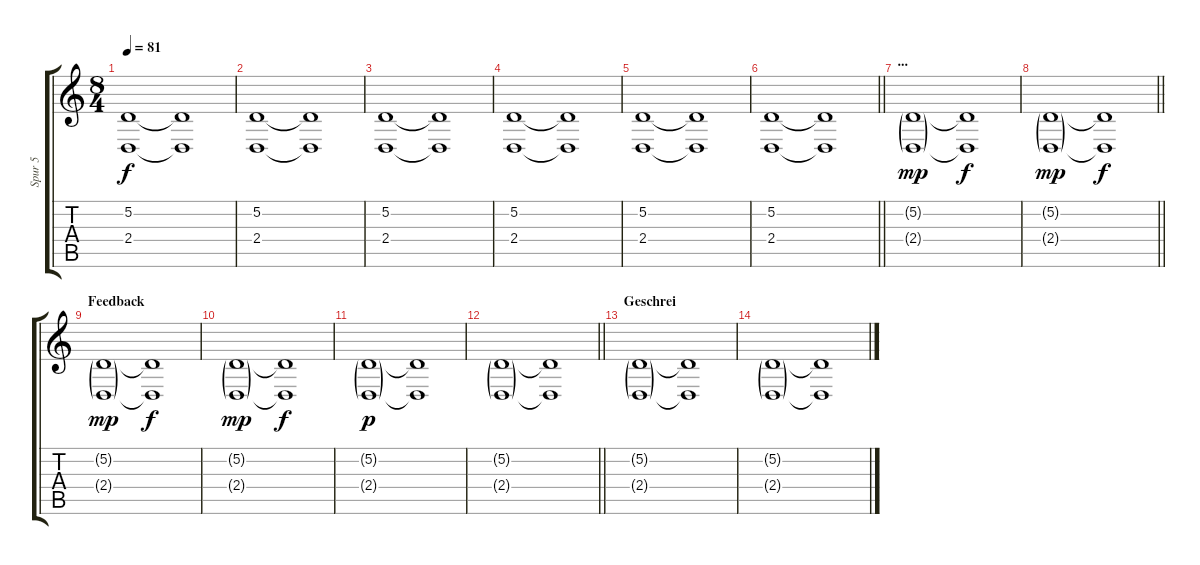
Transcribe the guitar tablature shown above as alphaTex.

\track ("Spur 5" "Spur 5") {instrument drawbarorgan}
\staff {score tabs}
\tuning (D4 A3 F3 C3 G2 D2) {hide}
\ts (8 4)
\tempo 81
\clef g2
\ks c
(5.2 2.4).1{dy f} (5.2{t} 2.4{t}).1 |
(5.2 2.4).1 (5.2{t} 2.4{t}).1 |
(5.2 2.4).1 (5.2{t} 2.4{t}).1 |
(5.2 2.4).1 (5.2{t} 2.4{t}).1 |
(5.2 2.4).1 (5.2{t} 2.4{t}).1 |
\barLineRight lightlight
(5.2 2.4).1 (5.2{t} 2.4{t}).1 |
\section ("" "...")
(5.2{g} 2.4{g}).1{dy mp} (5.2{t} 2.4{t}).1{dy f} |
\barLineRight lightlight
(5.2{g} 2.4{g}).1{dy mp} (5.2{t} 2.4{t}).1{dy f} |
\section ("" "Feedback")
(5.2{g} 2.4{g}).1{dy mp} (5.2{t} 2.4{t}).1{dy f} |
(5.2{g} 2.4{g}).1{dy mp} (5.2{t} 2.4{t}).1{dy f} |
(5.2{g} 2.4{g}).1{dy p} (5.2{t} 2.4{t}).1 |
\barLineRight lightlight
(5.2{g} 2.4{g}).1 (5.2{t} 2.4{t}).1 |
\section ("" "Geschrei")
(5.2{g} 2.4{g}).1 (5.2{t} 2.4{t}).1 |
(5.2{g} 2.4{g}).1 (5.2{t} 2.4{t}).1
